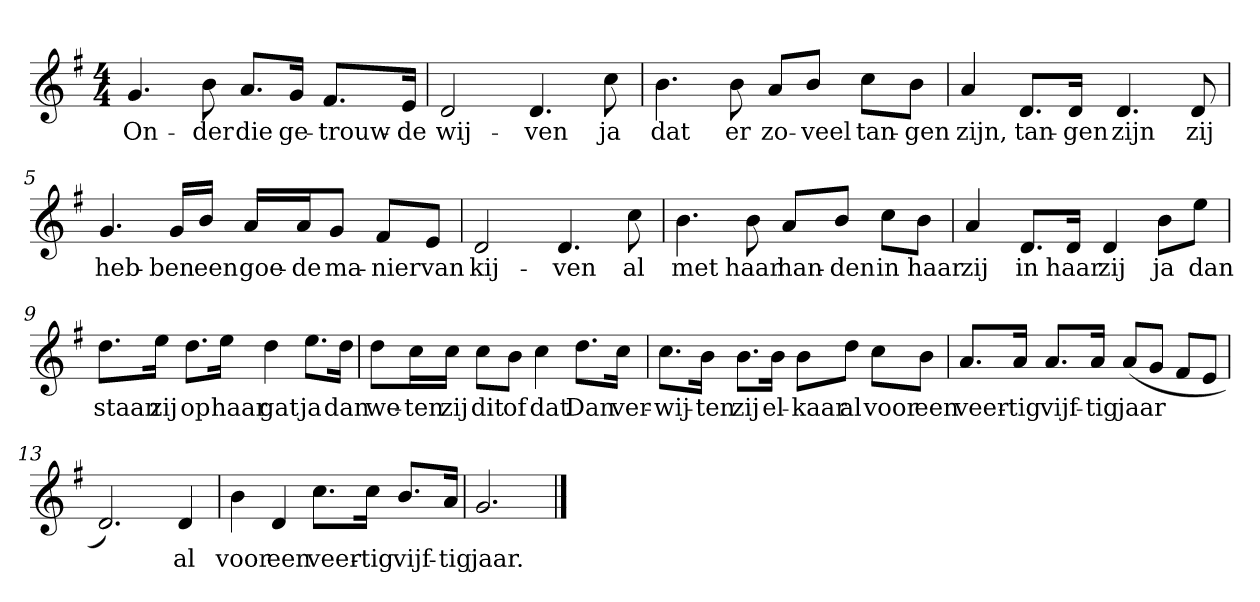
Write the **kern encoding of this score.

**kern	**text
*part1	*part1
*staff1	*staff1
*clefG2	*
*k[f#]	*
*G:	*
*M4/4	*
*MM120	*
=1	=1
4.g	On-
8b	-der
8.a/L	die
16g/Jk	ge-
8.f#/L	-trouw-
16e/Jk	-de
=2	=2
2d	wij-
4.d	-ven
8cc	ja
=3	=3
4.b	dat
8b	er
8a/L	zo-
8b/J	-veel
8cc\L	tan-
8b\J	-gen
=4	=4
4a	zijn,
8.d/L	tan-
16d/Jk	-gen
4.d	zijn
8d	zij
=5	=5
4.g	heb-
16g/LL	-ben
16b/JJ	een
16a/LL	goe-
16a/J	-de
8g/J	ma-
8f#/L	-nier
8e/J	van
=6	=6
2d	kij-
4.d	-ven
8cc	al
=7	=7
4.b	met
8b	haar
8a/L	han-
8b/J	-den
8cc\L	in
8b\J	haar
=8	=8
4a	zij
8.d/L	in
16d/Jk	haar
4d	zij
8b\L	ja
8ee\J	dan
=9	=9
8.dd\L	staan
16ee\Jk	zij
8.dd\L	op
16ee\Jk	haar
4dd	gat
8.ee\L	ja
16dd\Jk	dan
=10	=10
8dd\L	we-
16cc\L	-ten
16cc\JJ	zij
8cc\L	dit
8b\J	of
4cc	dat
8.dd\L	Dan
16cc\Jk	ver-
=11	=11
8.cc\L	-wij-
16b\Jk	-ten
8.b\L	zij
16b\Jk	el-
8b\L	-kaar
8dd\J	al
8cc\L	voor
8b\J	een
=12	=12
8.a/L	veer-
16a/Jk	-tig
8.a/L	vijf-
16a/Jk	-tig
(8a/L	jaar
8g/J	.
8f#/L	.
8e/J	.
=13	=13
2.d)	.
4d	al
=14	=14
4b	voor
4d	een
8.cc\L	veer-
16cc\Jk	-tig
8.b/L	vijf-
16a/Jk	-tig
=15	=15
2.g	jaar.
==	==
*-	*-
